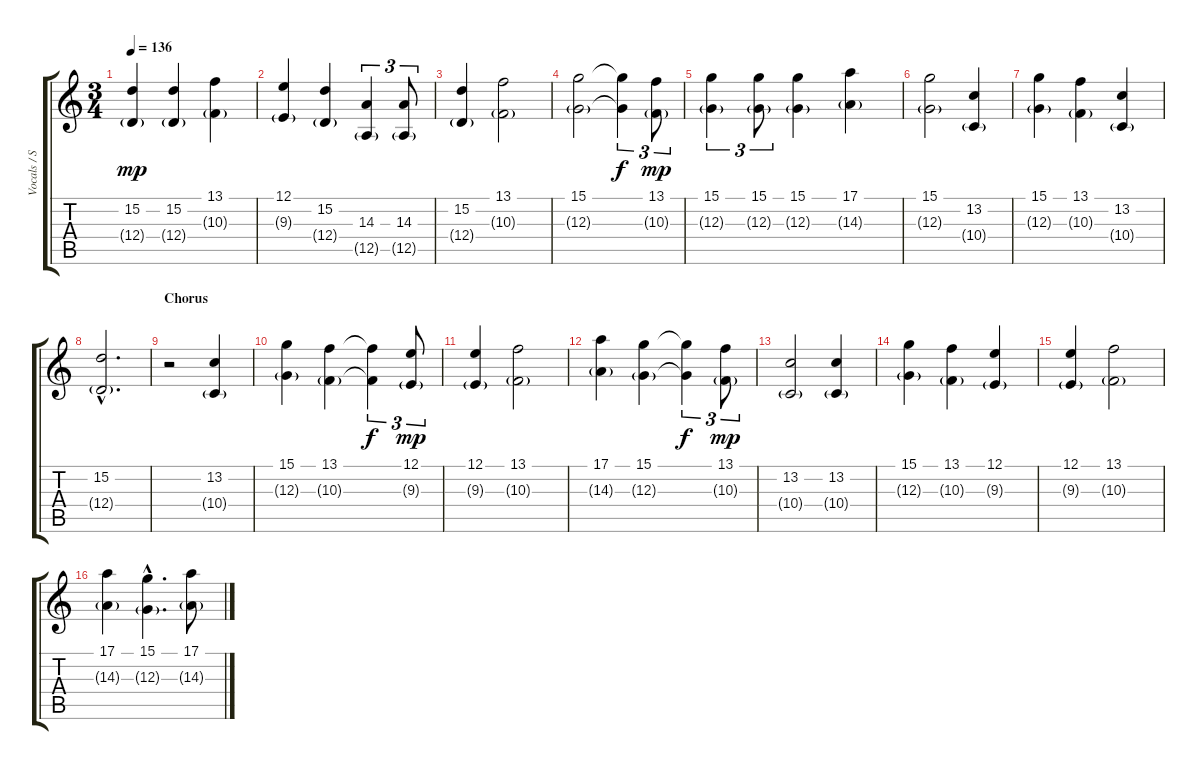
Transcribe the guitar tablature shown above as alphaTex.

\track ("Vocals / Sharon Den Adel" "Vocals / S") {instrument synthvoice}
\staff {score tabs}
\tuning (E4 B3 G3 D3 A2 E2) {hide}
\ts (3 4)
\tempo 136
\clef g2
\ks c
(15.2 12.4{g}).4{dy mp} (15.2 12.4{g}).4 (13.1 10.3{g}).4 |
(12.1 9.3{g}).4 (15.2 12.4{g}).4 (14.3 12.5{g}).4{tu (3 2)} (14.3 12.5{g}).8{tu (3 2)} |
(15.2 12.4{g}).4 (13.1 10.3{g}).2 |
(15.1 12.3{g}).2 (15.1{t} 12.3{t}).4{tu (3 2) dy f} (13.1 10.3{g}).8{tu (3 2) dy mp} |
(15.1 12.3{g}).4{tu (3 2)} (15.1 12.3{g}).8{tu (3 2)} (15.1 12.3{g}).4 (17.1 14.3{g}).4 |
(15.1 12.3{g}).2 (13.2 10.4{g}).4 |
(15.1 12.3{g}).4 (13.1 10.3{g}).4 (13.2 10.4{g}).4 |
(15.2{hac} 12.4{g hac}).2{d} |
\section ("" "Chorus")
r.2 (13.2 10.4{g}).4 |
(15.1 12.3{g}).4 (13.1 10.3{g}).4 (13.1{t} 10.3{t}).4{tu (3 2) dy f} (12.1 9.3{g}).8{tu (3 2) dy mp} |
(12.1 9.3{g}).4 (13.1 10.3{g}).2 |
(17.1 14.3{g}).4 (15.1 12.3{g}).4 (15.1{t} 12.3{t}).4{tu (3 2) dy f} (13.1 10.3{g}).8{tu (3 2) dy mp} |
(13.2 10.4{g}).2 (13.2 10.4{g}).4 |
(15.1 12.3{g}).4 (13.1 10.3{g}).4 (12.1 9.3{g}).4 |
(12.1 9.3{g}).4 (13.1 10.3{g}).2 |
(17.1 14.3{g}).4 (15.1{hac} 12.3{g hac}).4{d} (17.1 14.3{g}).8
